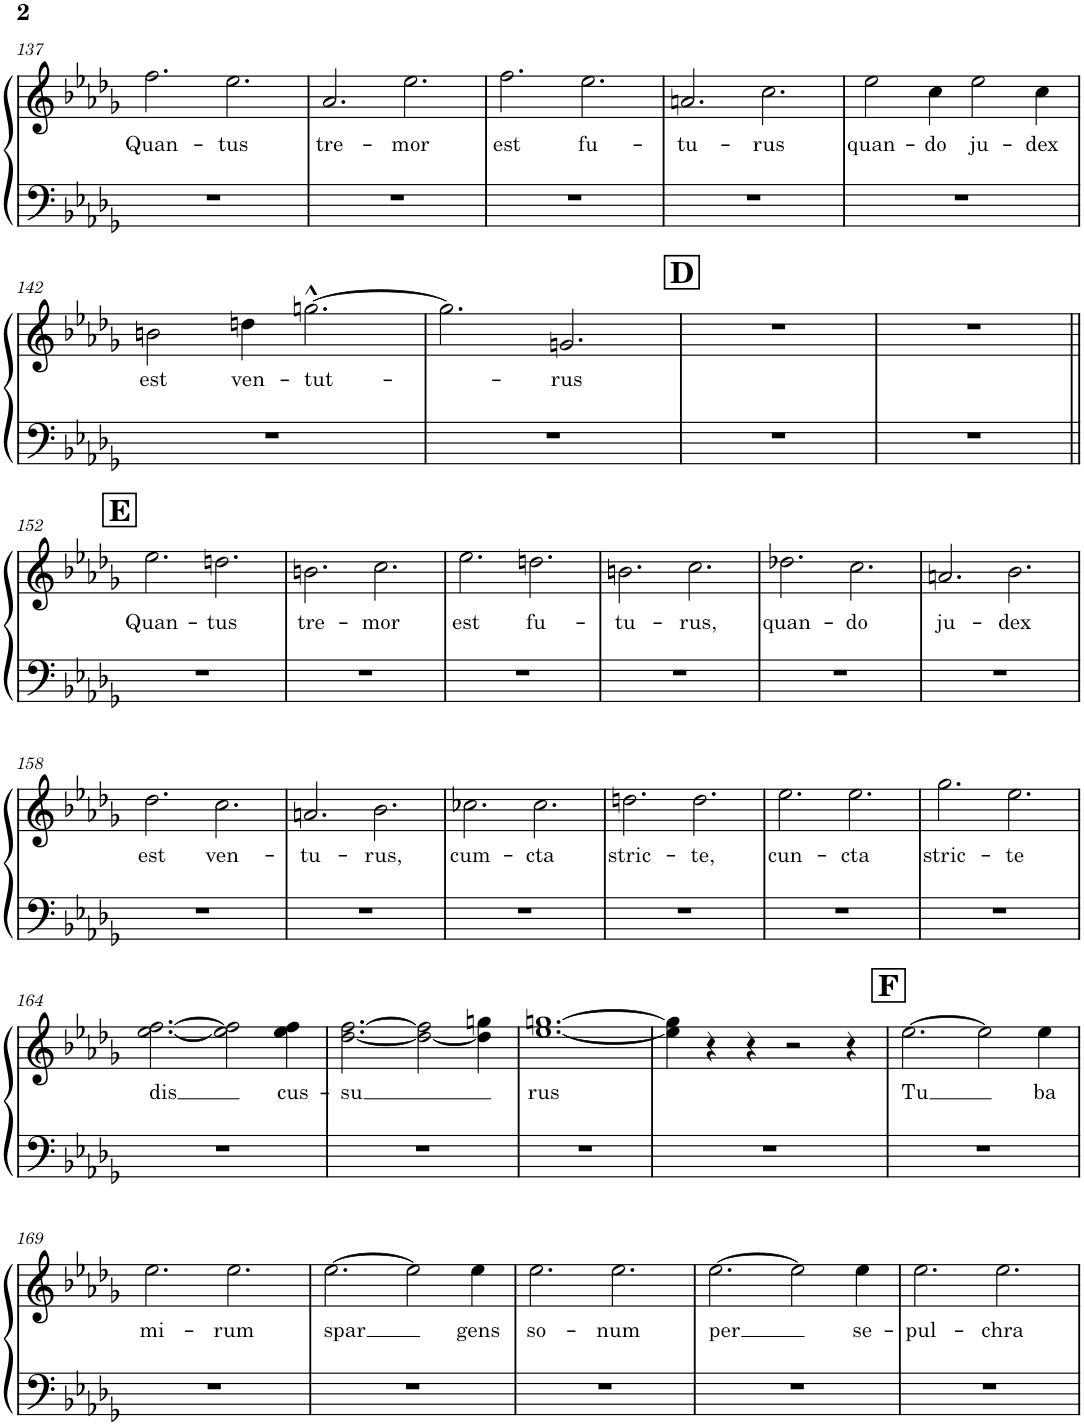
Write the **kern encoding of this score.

**kern	**kern	**text
*part1	*part1	*part1
*staff2	*staff1	*staff1
*I"Piano	*	*
*I'Pno.	*	*
!!LO:PB:g=z
*clefF4	*clefG2	*
*k[b-e-a-d-g-]	*k[b-e-a-d-g-]	*
*M6/4	*M6/4	*
=137	=137	=137
!	!	!LO:LY:b
1.r	2.ff\	Quan-
!	!	!LO:LY:b
.	2.ee-\	-tus
=138	=138	=138
!	!	!LO:LY:b
1.r	2.a-/	tre-
!	!	!LO:LY:b
.	2.ee-\	-mor
=139	=139	=139
!	!	!LO:LY:b
1.r	2.ff\	est
!	!	!LO:LY:b
.	2.ee-\	fu-
=140	=140	=140
!	!	!LO:LY:b
1.r	2.an/	-tu-
!	!	!LO:LY:b
.	2.cc\	-rus
=141	=141	=141
!	!	!LO:LY:b
1.r	2ee-\	quan-
!	!	!LO:LY:b
.	4cc\	-do
!	!	!LO:LY:b
.	2ee-\	ju-
!	!	!LO:LY:b
.	4cc\	-dex
!!LO:LB:g=z
=142	=142	=142
!	!	!LO:LY:b
1.r	2bn\	est
!	!	!LO:LY:b
.	4ddn\	ven-
!	!	!LO:LY:b
.	[2.ggn^^\	-tut-
=143	=143	=143
1.r	2.gg\]	.
!	!	!LO:LY:b
.	2.gn/	-rus
!!LO:REH:place=s1:a:B:cj:fs=14:t=D
=144	=144	=144
1.r	1.r	.
=145	=145	=145
1.r	1.r	.
!!LO:LB:g=z
!!LO:REH:place=s1:a:B:cj:fs=14:t=E
=152||	=152||	=152||
!	!	!LO:LY:b
1.r	2.ee-\	Quan-
!	!	!LO:LY:b
.	2.ddn\	-tus
=153	=153	=153
!	!	!LO:LY:b
1.r	2.bn\	tre-
!	!	!LO:LY:b
.	2.cc\	-mor
=154	=154	=154
!	!	!LO:LY:b
1.r	2.ee-\	est
!	!	!LO:LY:b
.	2.ddn\	fu-
=155	=155	=155
!	!	!LO:LY:b
1.r	2.bn\	-tu-
!	!	!LO:LY:b
.	2.cc\	-rus,
=156	=156	=156
!	!	!LO:LY:b
1.r	2.dd-X\	quan-
!	!	!LO:LY:b
.	2.cc\	-do
=157	=157	=157
!	!	!LO:LY:b
1.r	2.an/	ju-
!	!	!LO:LY:b
.	2.b-\	-dex
!!LO:LB:g=z
=158	=158	=158
!	!	!LO:LY:b
1.r	2.dd-\	est
!	!	!LO:LY:b
.	2.cc\	ven-
=159	=159	=159
!	!	!LO:LY:b
1.r	2.an/	-tu-
!	!	!LO:LY:b
.	2.b-\	-rus,
=160	=160	=160
!	!	!LO:LY:b
1.r	2.cc-X\	cum-
!	!	!LO:LY:b
.	2.cc-\	-cta
=161	=161	=161
!	!	!LO:LY:b
1.r	2.ddn\	stric-
!	!	!LO:LY:b
.	2.dd\	-te,
=162	=162	=162
!	!	!LO:LY:b
1.r	2.ee-\	cun-
!	!	!LO:LY:b
.	2.ee-\	-cta
=163	=163	=163
!	!	!LO:LY:b
1.r	2.gg-\	stric-
!	!	!LO:LY:b
.	2.ee-\	-te
!!LO:LB:g=z
=164	=164	=164
!	!	!LO:LY:b
1.r	[2.ee-\ [2.ff\	-dis
.	2ee-\] 2ff\]	.
!	!	!LO:LY:b
.	4ee-\ 4ff\	cus-
=165	=165	=165
!	!	!LO:LY:b
1.r	[2.dd-\ [2.ff\	-su
.	2dd-\_ 2ff\]	.
.	4dd-\] 4ggn\	.
=166	=166	=166
!	!	!LO:LY:b
1.r	[1.ee- [1.ggn	rus
=167	=167	=167
1.r	4ee-\] 4gg\]	.
.	4r	.
.	4r	.
.	2r	.
.	4r	.
!!LO:REH:place=s1:a:B:cj:fs=14:t=F
=168	=168	=168
!	!	!LO:LY:b
1.r	[2.ee-\	-Tu
.	2ee-\]	.
!	!	!LO:LY:b
.	4ee-\	ba
!!LO:LB:g=z
=169	=169	=169
!	!	!LO:LY:b
1.r	2.ee-\	mi-
!	!	!LO:LY:b
.	2.ee-\	-rum
=170	=170	=170
!	!	!LO:LY:b
1.r	[2.ee-\	spar
.	2ee-\]	.
!	!	!LO:LY:b
.	4ee-\	gens
=171	=171	=171
!	!	!LO:LY:b
1.r	2.ee-\	so-
!	!	!LO:LY:b
.	2.ee-\	-num
=172	=172	=172
!	!	!LO:LY:b
1.r	[2.ee-\	per
.	2ee-\]	.
!	!	!LO:LY:b
.	4ee-\	se-
=173	=173	=173
!	!	!LO:LY:b
1.r	2.ee-\	-pul-
!	!	!LO:LY:b
.	2.ee-\	-chra
=	=	=
*-	*-	*-
